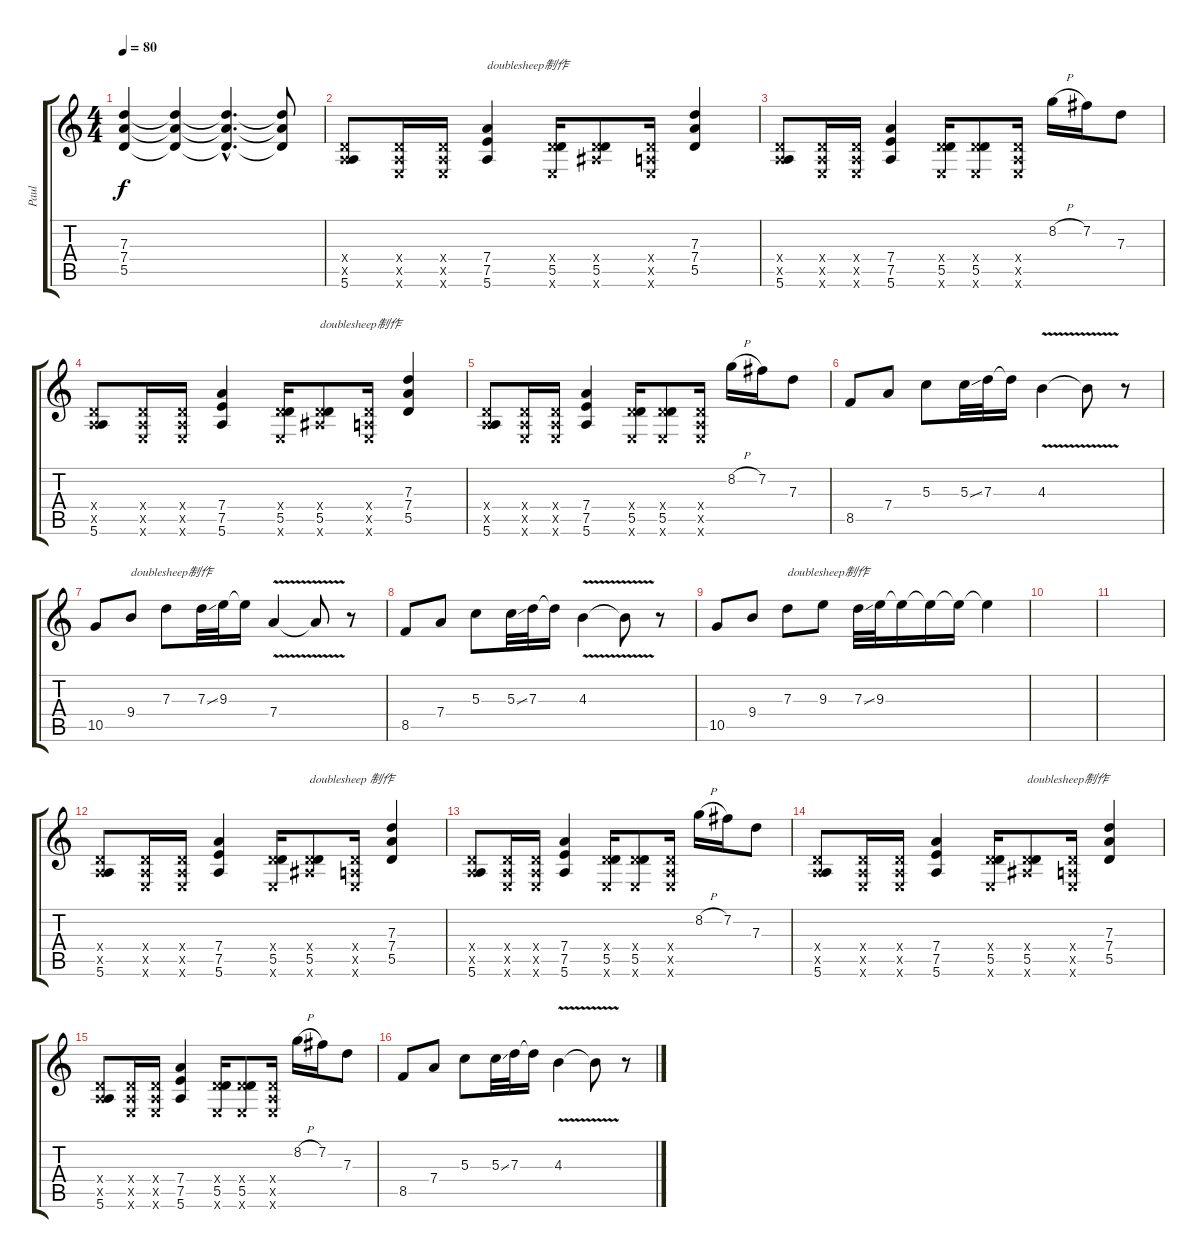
\track ("Paul" "Paul") {instrument overdrivenguitar}
\staff {score tabs}
\tuning (E4 B3 G3 D3 A2 E2) {hide}
\ts (4 4)
\tempo 80
\clef g2
\ks c
(7.3{t} 7.4{t} 5.5{t}).4{dy f} (7.3{t} 7.4{t} 5.5{t}).4 (7.3{hac t} 7.4{hac t} 5.5{hac t}).4{d} (7.3{t} 7.4{t} 5.5{t}).8 |
(0.4{x} 0.5{x} 5.6).8 (0.4{x} 0.5{x} 0.6{x}).16 (0.4{x} 0.5{x} 0.6{x}).16 (7.4 7.5 5.6).4{txt "doublesheep制作"} (0.4{x} 5.5 0.6{x}).16 (0.4{x} 5.5 6.6{x}).8 (0.4{x} 0.5{x} 0.6{x}).16 (7.3 7.4 5.5).4 |
(0.4{x} 0.5{x} 5.6).8 (0.4{x} 0.5{x} 0.6{x}).16 (0.4{x} 0.5{x} 0.6{x}).16 (7.4 7.5 5.6).4 (0.4{x} 5.5 0.6{x}).16 (0.4{x} 5.5 0.6{x}).8 (0.4{x} 0.5{x} 0.6{x}).16 8.2{h}.16 7.2.16 7.3.8 |
(0.4{x} 0.5{x} 5.6).8 (0.4{x} 0.5{x} 0.6{x}).16 (0.4{x} 0.5{x} 0.6{x}).16 (7.4 7.5 5.6).4 (0.4{x} 5.5 0.6{x}).16 (0.4{x} 5.5 6.6{x}).8{txt "doublesheep制作"} (0.4{x} 0.5{x} 0.6{x}).16 (7.3 7.4 5.5).4 |
(0.4{x} 0.5{x} 5.6).8 (0.4{x} 0.5{x} 0.6{x}).16 (0.4{x} 0.5{x} 0.6{x}).16 (7.4 7.5 5.6).4 (0.4{x} 5.5 0.6{x}).16 (0.4{x} 5.5 0.6{x}).8 (0.4{x} 0.5{x} 0.6{x}).16 8.2{h}.16 7.2.16 7.3.8 |
8.5.8 7.4.8 5.3.8 5.3{ss}.32 7.3.32 7.3{t}.16 4.3{v}.4 4.3{t}.8 r.8 |
10.5.8 9.4.8{txt "doublesheep制作"} 7.3.8 7.3{ss}.32 9.3.32 9.3{t}.16 7.4{v}.4 7.4{t}.8 r.8 |
8.5.8 7.4.8 5.3.8 5.3{ss}.32 7.3.32 7.3{t}.16 4.3{v}.4 4.3{t}.8 r.8 |
10.5.8 9.4.8 7.3.8{txt "doublesheep制作"} 9.3.8 7.3{ss}.32 9.3.32 9.3{t}.16 9.3{t}.16 9.3{t}.16 9.3{t}.4 |
|
|
(0.4{x} 0.5{x} 5.6).8 (0.4{x} 0.5{x} 0.6{x}).16 (0.4{x} 0.5{x} 0.6{x}).16 (7.4 7.5 5.6).4 (0.4{x} 5.5 0.6{x}).16 (0.4{x} 5.5 6.6{x}).8{txt "doublesheep 制作"} (0.4{x} 0.5{x} 0.6{x}).16 (7.3 7.4 5.5).4 |
(0.4{x} 0.5{x} 5.6).8 (0.4{x} 0.5{x} 0.6{x}).16 (0.4{x} 0.5{x} 0.6{x}).16 (7.4 7.5 5.6).4 (0.4{x} 5.5 0.6{x}).16 (0.4{x} 5.5 0.6{x}).8 (0.4{x} 0.5{x} 0.6{x}).16 8.2{h}.16 7.2.16 7.3.8 |
(0.4{x} 0.5{x} 5.6).8 (0.4{x} 0.5{x} 0.6{x}).16 (0.4{x} 0.5{x} 0.6{x}).16 (7.4 7.5 5.6).4 (0.4{x} 5.5 0.6{x}).16 (0.4{x} 5.5 6.6{x}).8{txt "doublesheep制作"} (0.4{x} 0.5{x} 0.6{x}).16 (7.3 7.4 5.5).4 |
(0.4{x} 0.5{x} 5.6).8 (0.4{x} 0.5{x} 0.6{x}).16 (0.4{x} 0.5{x} 0.6{x}).16 (7.4 7.5 5.6).4 (0.4{x} 5.5 0.6{x}).16 (0.4{x} 5.5 0.6{x}).8 (0.4{x} 0.5{x} 0.6{x}).16 8.2{h}.16 7.2.16 7.3.8 |
8.5.8 7.4.8 5.3.8 5.3{ss}.32 7.3.32 7.3{t}.16 4.3{v}.4 4.3{t}.8 r.8
